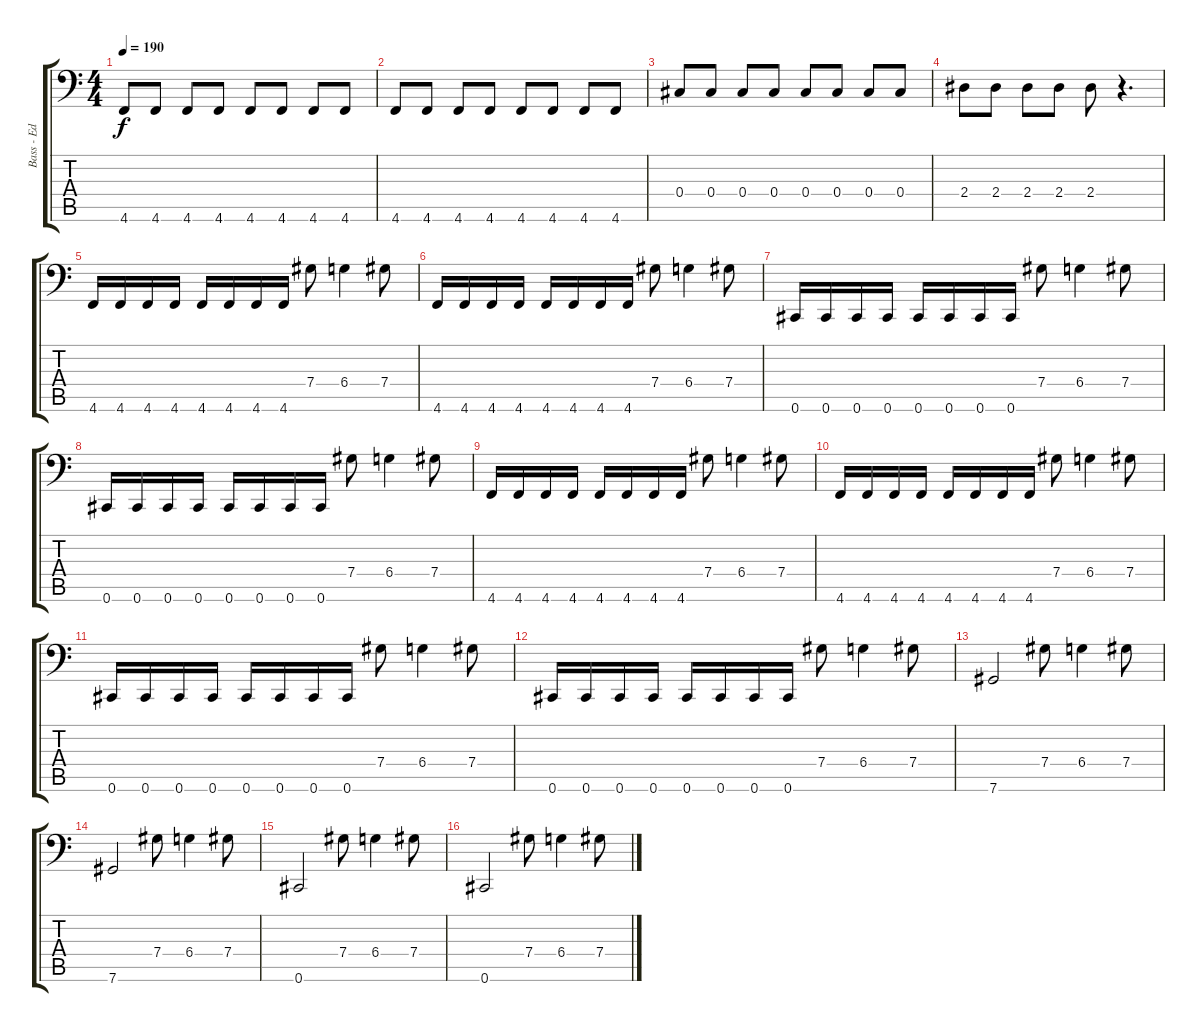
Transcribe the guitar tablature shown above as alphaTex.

\track ("Bass - Ed" "Bass - Ed") {instrument electricbasspick}
\staff {score tabs}
\tuning (Eb4 Bb3 Gb2 Db2 Ab1 Db1) {hide}
\ts (4 4)
\tempo 190
\clef f4
\ks c
4.6.8{dy f} 4.6.8 4.6.8 4.6.8 4.6.8 4.6.8 4.6.8 4.6.8 |
4.6.8 4.6.8 4.6.8 4.6.8 4.6.8 4.6.8 4.6.8 4.6.8 |
0.4.8 0.4.8 0.4.8 0.4.8 0.4.8 0.4.8 0.4.8 0.4.8 |
2.4.8 2.4.8 2.4.8 2.4.8 2.4.8 r.4{d} |
4.6.16 4.6.16 4.6.16 4.6.16 4.6.16 4.6.16 4.6.16 4.6.16 7.4.8 6.4.4 7.4.8 |
4.6.16 4.6.16 4.6.16 4.6.16 4.6.16 4.6.16 4.6.16 4.6.16 7.4.8 6.4.4 7.4.8 |
0.6.16 0.6.16 0.6.16 0.6.16 0.6.16 0.6.16 0.6.16 0.6.16 7.4.8 6.4.4 7.4.8 |
0.6.16 0.6.16 0.6.16 0.6.16 0.6.16 0.6.16 0.6.16 0.6.16 7.4.8 6.4.4 7.4.8 |
4.6.16 4.6.16 4.6.16 4.6.16 4.6.16 4.6.16 4.6.16 4.6.16 7.4.8 6.4.4 7.4.8 |
4.6.16 4.6.16 4.6.16 4.6.16 4.6.16 4.6.16 4.6.16 4.6.16 7.4.8 6.4.4 7.4.8 |
0.6.16 0.6.16 0.6.16 0.6.16 0.6.16 0.6.16 0.6.16 0.6.16 7.4.8 6.4.4 7.4.8 |
0.6.16 0.6.16 0.6.16 0.6.16 0.6.16 0.6.16 0.6.16 0.6.16 7.4.8 6.4.4 7.4.8 |
7.6.2 7.4.8 6.4.4 7.4.8 |
7.6.2 7.4.8 6.4.4 7.4.8 |
0.6.2 7.4.8 6.4.4 7.4.8 |
0.6.2 7.4.8 6.4.4 7.4.8
